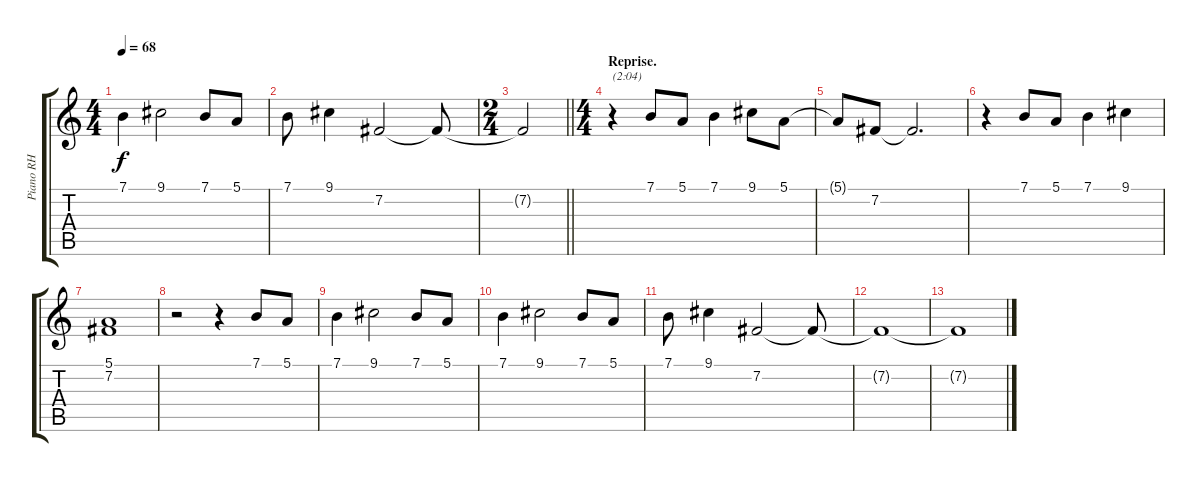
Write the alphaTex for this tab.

\track ("Piano RH" "Piano RH") {instrument acousticgrandpiano}
\staff {score tabs}
\tuning (E4 B3 G3 D3 A2 E2) {hide}
\ts (4 4)
\tempo 68
\clef g2
\ks c
7.1.4{dy f} 9.1.2 7.1.8 5.1.8 |
7.1.8 9.1.4 7.2.2 7.2{t}.8 |
\ts (2 4)
\barLineRight lightlight
7.2{t}.2 |
\ts (4 4)
\section ("" "Reprise.")
r.4{txt "(2:04)"} 7.1.8 5.1.8 7.1.4 9.1.8 5.1.8 |
5.1{t}.8 7.2.8 7.2{t}.2{d} |
r.4 7.1.8 5.1.8 7.1.4 9.1.4 |
(5.1 7.2).1 |
r.2 r.4 7.1.8 5.1.8 |
7.1.4 9.1.2 7.1.8 5.1.8 |
7.1.4 9.1.2 7.1.8 5.1.8 |
7.1.8 9.1.4 7.2.2 7.2{t}.8 |
7.2{t}.1{volume 0} |
7.2{t}.1
